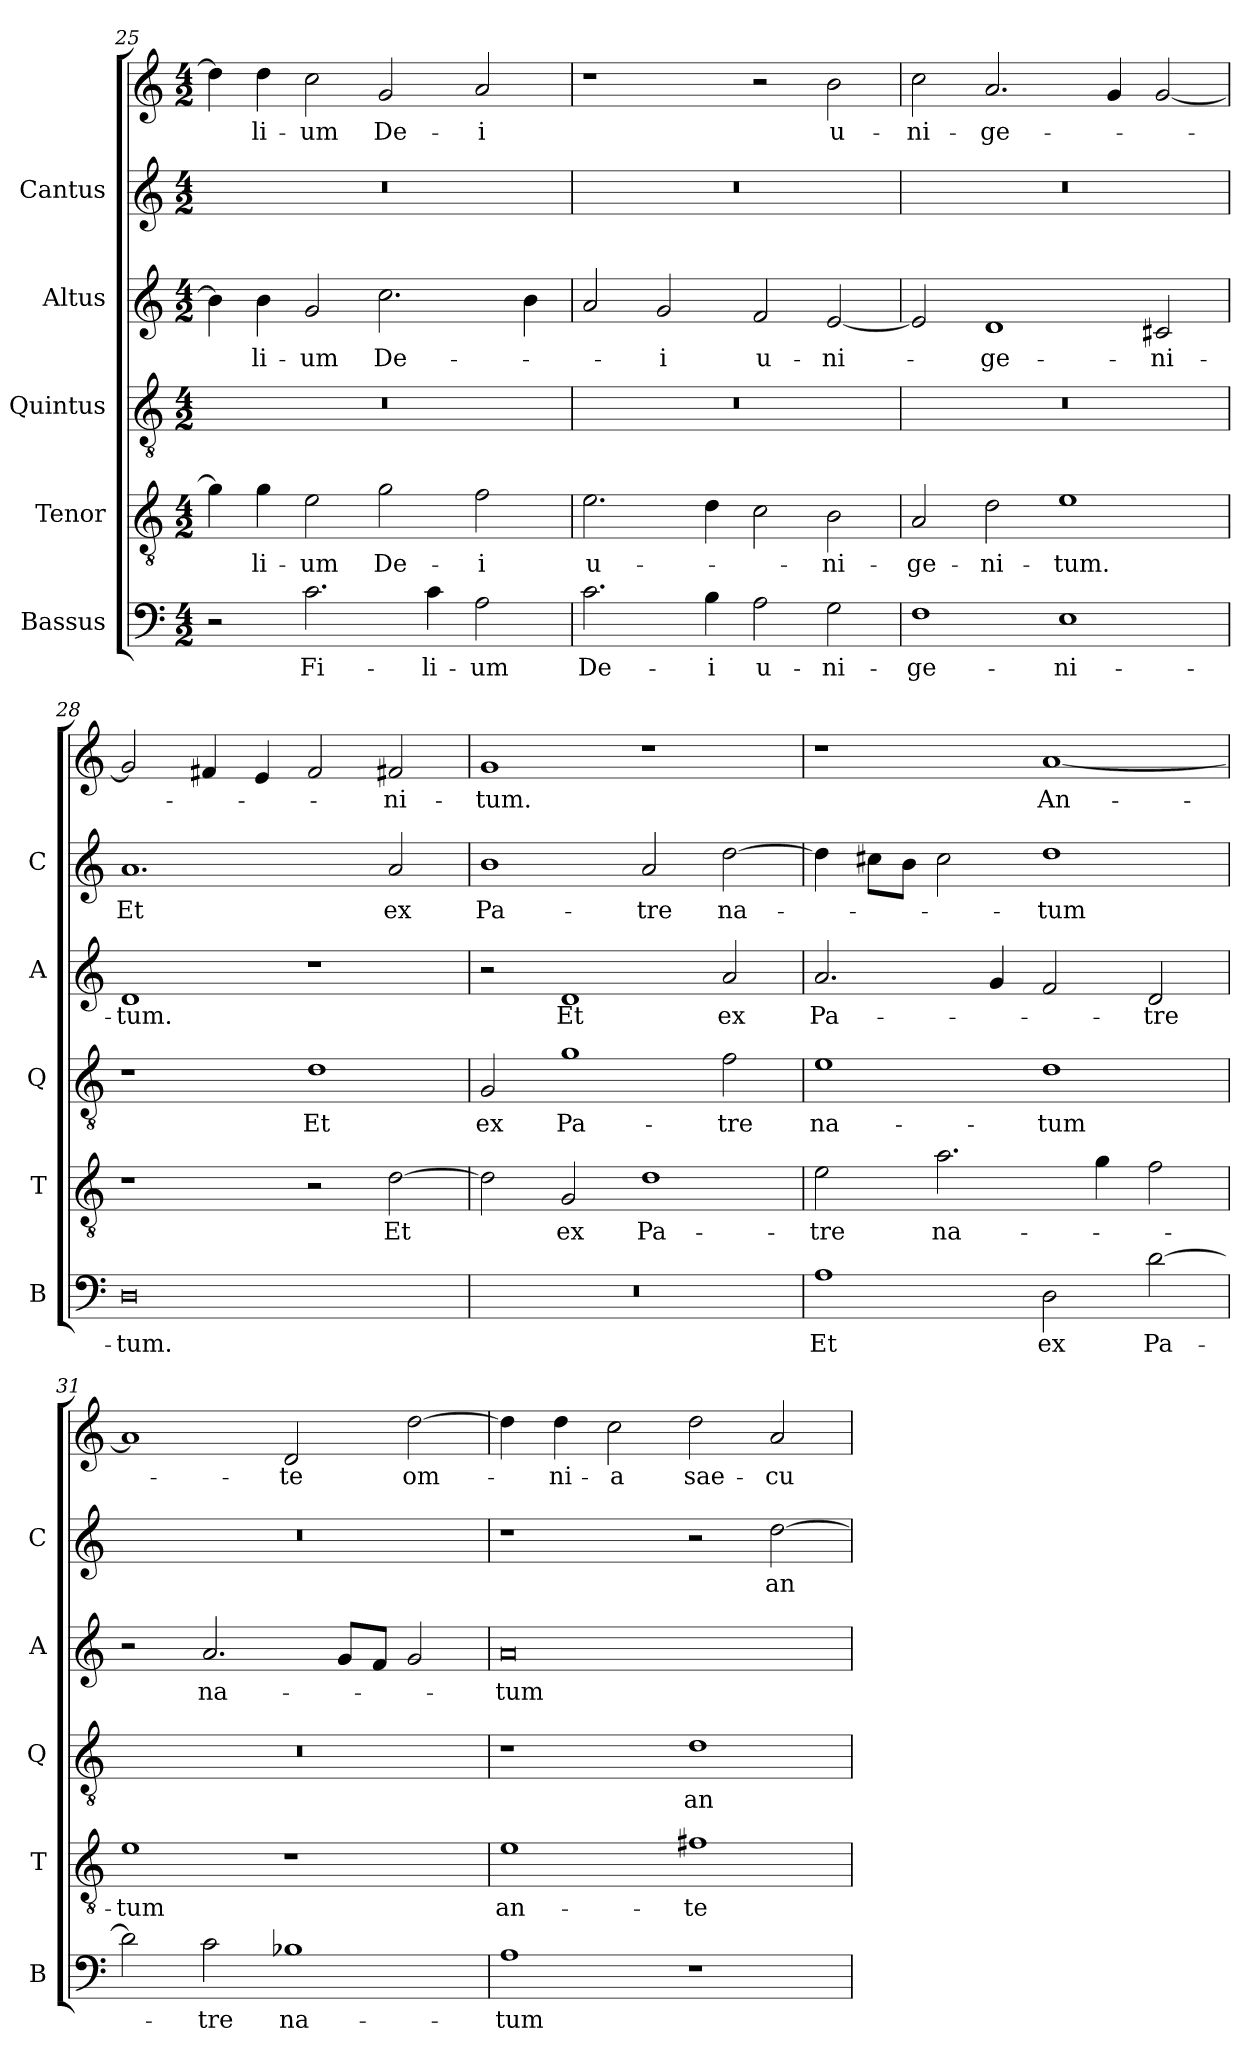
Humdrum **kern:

**kern	**text	**kern	**text	**kern	**text	**kern	**text	**kern	**text	**kern	**text
*part6	*part6	*part5	*part5	*part4	*part4	*part3	*part3	*part2	*part2	*part1	*part1
*staff6	*staff6	*staff5	*staff5	*staff4	*staff4	*staff3	*staff3	*staff2	*staff2	*staff1	*staff1
*I"Bassus	*	*I"Tenor	*	*I"Quintus	*	*I"Altus	*	*I"Cantus	*	*	*
*I'B	*	*I'T	*	*I'Q	*	*I'A	*	*I'C	*	*	*
*clefF4	*	*clefGv2	*	*clefGv2	*	*clefG2	*	*clefG2	*	*clefG2	*
*	*	*ITrd7c12	*	*ITrd7c12	*	*	*	*	*	*	*
*k[]	*	*k[]	*	*k[]	*	*k[]	*	*k[]	*	*k[]	*
*C:	*	*C:	*	*C:	*	*C:	*	*C:	*	*C:	*
*M4/2	*	*M4/2	*	*M4/2	*	*M4/2	*	*M4/2	*	*M4/2	*
=25	=25	=25	=25	=25	=25	=25	=25	=25	=25	=25	=25
2r	.	4G\]	.	0r	.	4b\]	.	0r	.	4dd\]	.
.	.	4G\	-li-	.	.	4b\	-li-	.	.	4dd\	-li-
2.c\	Fi-	2E\	-um	.	.	2g/	-um	.	.	2cc\	-um
.	.	2G\	De-	.	.	2.cc\	De-	.	.	2g/	De-
4c\	-li-	.	.	.	.	.	.	.	.	.	.
2A\	-um	2F\	-i	.	.	.	.	.	.	2a/	-i
.	.	.	.	.	.	4b\	.	.	.	.	.
=26	=26	=26	=26	=26	=26	=26	=26	=26	=26	=26	=26
2.c\	De-	2.E\	u-	0r	.	2a/	.	0r	.	1r	.
.	.	.	.	.	.	2g/	-i	.	.	.	.
4B\	-i	4D\	.	.	.	.	.	.	.	.	.
2A\	u-	2C\	.	.	.	2f/	u-	.	.	2r	.
2G\	-ni-	2BB\	-ni-	.	.	[2e/	-ni-	.	.	2b\	u-
=27	=27	=27	=27	=27	=27	=27	=27	=27	=27	=27	=27
1F\	-ge-	2AA/	-ge-	0r	.	2e/]	.	0r	.	2cc\	-ni-
.	.	2D\	-ni-	.	.	1d/	-ge-	.	.	2.a/	-ge-
1E\	-ni-	1E\	-tum.	.	.	.	.	.	.	.	.
.	.	.	.	.	.	.	.	.	.	4g/	.
.	.	.	.	.	.	2c#/	-ni-	.	.	[2g/	.
=28	=28	=28	=28	=28	=28	=28	=28	=28	=28	=28	=28
0D\	-tum.	1r	.	1r	.	1d/	-tum.	1.a/	Et	2g/]	.
.	.	.	.	.	.	.	.	.	.	4f#/	.
.	.	.	.	.	.	.	.	.	.	4e/	.
.	.	2r	.	1D\	Et	1r	.	.	.	2f#/	.
.	.	[2D\	Et	.	.	.	.	2a/	ex	2f#X/	-ni-
=29	=29	=29	=29	=29	=29	=29	=29	=29	=29	=29	=29
0r	.	2D\]	.	2GG/	ex	2r	.	1b\	Pa-	1g/	-tum.
.	.	2GG/	ex	1G\	Pa-	1d/	Et	.	.	.	.
.	.	1D\	Pa-	.	.	.	.	2a/	-tre	1r	.
.	.	.	.	2F\	-tre	2a/	ex	[2dd\	na-	.	.
=30	=30	=30	=30	=30	=30	=30	=30	=30	=30	=30	=30
1A\	Et	2E\	-tre	1E\	na-	2.a/	Pa-	4dd\]	.	1r	.
.	.	.	.	.	.	.	.	8cc#\L	.	.	.
.	.	.	.	.	.	.	.	8b\J	.	.	.
.	.	2.A\	na-	.	.	.	.	2cc#\	.	.	.
.	.	.	.	.	.	4g/	.	.	.	.	.
2D\	ex	.	.	1D\	-tum	2f/	.	1dd\	-tum	[1a/	An-
.	.	4G\	.	.	.	.	.	.	.	.	.
[2d\	Pa-	2F\	.	.	.	2d/	-tre	.	.	.	.
=31	=31	=31	=31	=31	=31	=31	=31	=31	=31	=31	=31
2d\]	.	1E\	-tum	0r	.	2r	.	0r	.	1a/]	.
2c\	-tre	.	.	.	.	2.a/	na-	.	.	.	.
1B-X\	na-	1r	.	.	.	.	.	.	.	2d/	-te
.	.	.	.	.	.	8g/L	.	.	.	.	.
.	.	.	.	.	.	8f/J	.	.	.	.	.
.	.	.	.	.	.	2g/	.	.	.	[2dd\	om-
=32	=32	=32	=32	=32	=32	=32	=32	=32	=32	=32	=32
1A\	-tum	1E\	an-	1r	.	0a/	-tum	1r	.	4dd\]	.
.	.	.	.	.	.	.	.	.	.	4dd\	-ni-
.	.	.	.	.	.	.	.	.	.	2cc\	-a
1r	.	1F#X\	-te	1D\	an-	.	.	2r	.	2dd\	sae-
.	.	.	.	.	.	.	.	[2dd\	an-	2a/	-cu-
=	=	=	=	=	=	=	=	=	=	=	=
*-	*-	*-	*-	*-	*-	*-	*-	*-	*-	*-	*-
